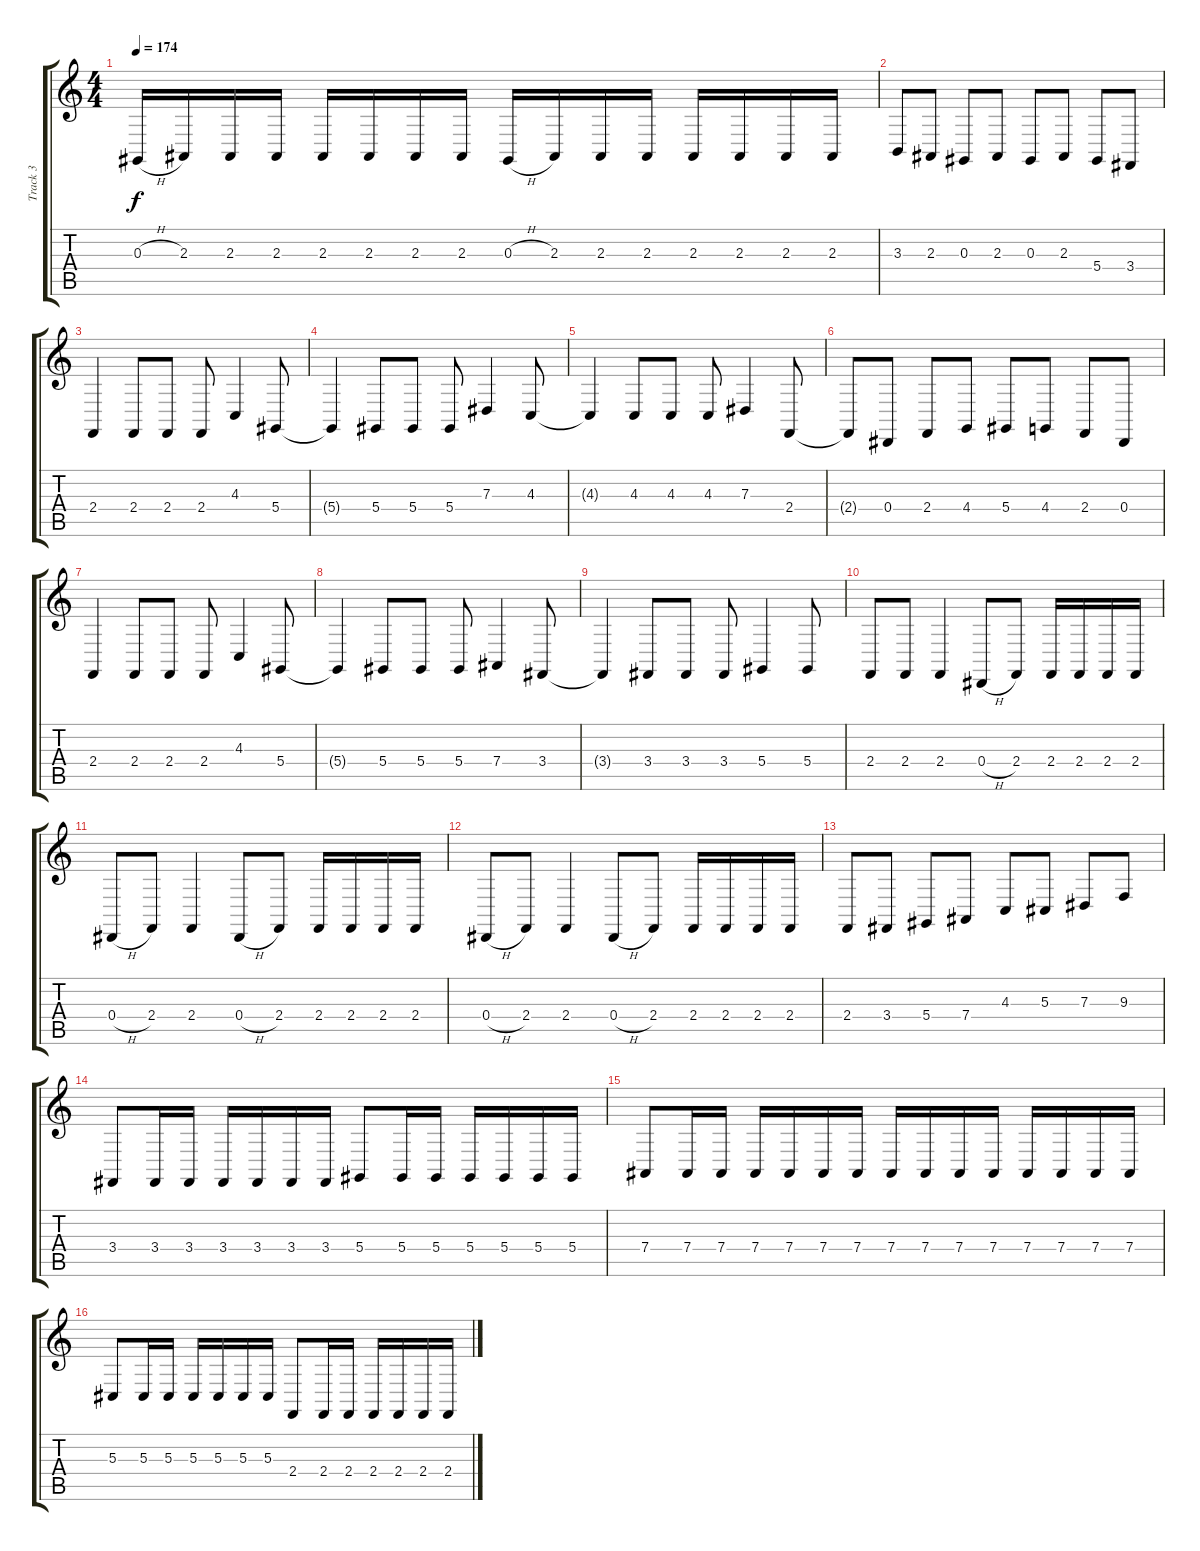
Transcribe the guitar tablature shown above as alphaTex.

\track ("Track 3" "Track 3") {instrument electricbasspick}
\staff {score tabs}
\tuning (Gb2 Db2 Ab1 Eb1 B0 Eb2) {hide}
\ts (4 4)
\tempo 174
\clef g2
\ks c
0.3{h}.16{dy f} 2.3.16 2.3.16 2.3.16 2.3.16 2.3.16 2.3.16 2.3.16 0.3{h}.16 2.3.16 2.3.16 2.3.16 2.3.16 2.3.16 2.3.16 2.3.16 |
3.3.8 2.3.8 0.3.8 2.3.8 0.3.8 2.3.8 5.4.8 3.4.8 |
2.4.4 2.4.8 2.4.8 2.4.8 4.3.4 5.4.8 |
5.4{t}.4 5.4.8 5.4.8 5.4.8 7.3.4 4.3.8 |
4.3{t}.4 4.3.8 4.3.8 4.3.8 7.3.4 2.4.8 |
2.4{t}.8 0.4.8 2.4.8 4.4.8 5.4.8 4.4.8 2.4.8 0.4.8 |
2.4.4 2.4.8 2.4.8 2.4.8 4.3.4 5.4.8 |
5.4{t}.4 5.4.8 5.4.8 5.4.8 7.4.4 3.4.8 |
3.4{t}.4 3.4.8 3.4.8 3.4.8 5.4.4 5.4.8 |
2.4.8 2.4.8 2.4.4 0.4{h}.8 2.4.8 2.4.16 2.4.16 2.4.16 2.4.16 |
0.4{h}.8 2.4.8 2.4.4 0.4{h}.8 2.4.8 2.4.16 2.4.16 2.4.16 2.4.16 |
0.4{h}.8 2.4.8 2.4.4 0.4{h}.8 2.4.8 2.4.16 2.4.16 2.4.16 2.4.16 |
2.4.8 3.4.8 5.4.8 7.4.8 4.3.8 5.3.8 7.3.8 9.3.8 |
3.4.8 3.4.16 3.4.16 3.4.16 3.4.16 3.4.16 3.4.16 5.4.8 5.4.16 5.4.16 5.4.16 5.4.16 5.4.16 5.4.16 |
7.4.8 7.4.16 7.4.16 7.4.16 7.4.16 7.4.16 7.4.16 7.4.16 7.4.16 7.4.16 7.4.16 7.4.16 7.4.16 7.4.16 7.4.16 |
5.3.8 5.3.16 5.3.16 5.3.16 5.3.16 5.3.16 5.3.16 2.4.8 2.4.16 2.4.16 2.4.16 2.4.16 2.4.16 2.4.16
